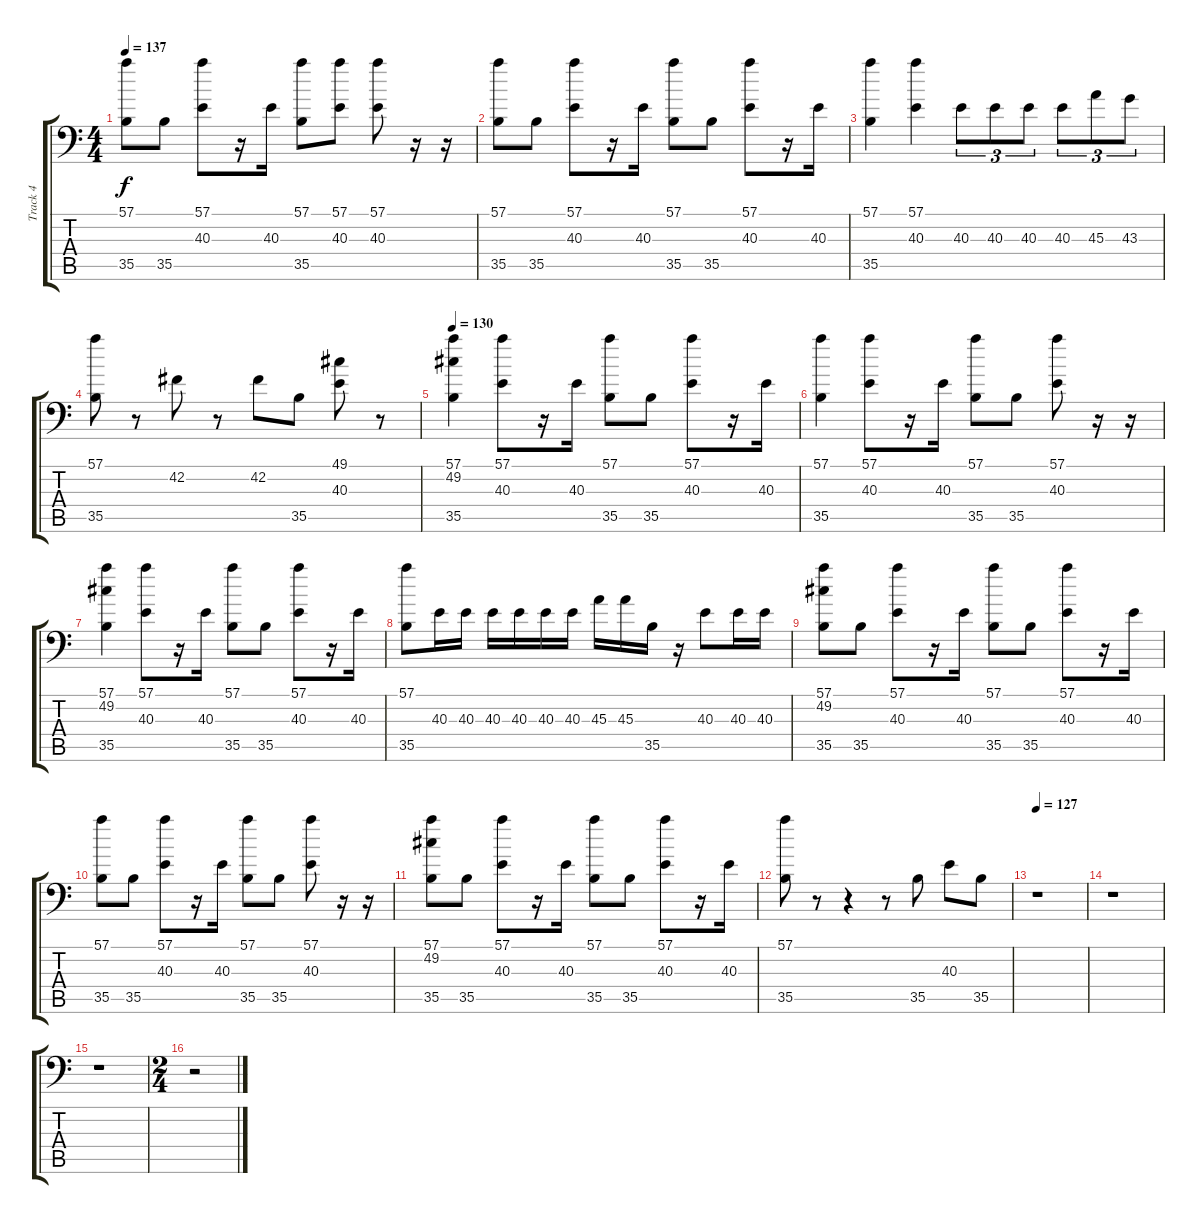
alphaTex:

\track ("Track 4" "Track 4") {instrument acousticgrandpiano}
\staff {score tabs}
\tuning (C-1 C-1 C-1 C-1 C-1 C-1) {hide}
\ts (4 4)
\tempo 137
\clef f4
\ks c
(57.1 35.5).8{dy f} 35.5.8 (57.1 40.3).8 r.16 40.3.16 (57.1 35.5).8 (57.1 40.3).8 (57.1 40.3).8 r.16 r.16 |
(57.1 35.5).8 35.5.8 (57.1 40.3).8 r.16 40.3.16 (57.1 35.5).8 35.5.8 (57.1 40.3).8 r.16 40.3.16 |
(57.1 35.5).4 (57.1 40.3).4 40.3.8{tu (3 2)} 40.3.8{tu (3 2)} 40.3.8{tu (3 2)} 40.3.8{tu (3 2)} 45.3.8{tu (3 2)} 43.3.8{tu (3 2)} |
(57.1 35.5).8 r.8 42.2.8 r.8 42.2.8 35.5.8 (49.1 40.3).8 r.8 |
\tempo 130
(57.1 49.2 35.5).4 (57.1 40.3).8 r.16 40.3.16 (57.1 35.5).8 35.5.8 (57.1 40.3).8 r.16 40.3.16 |
(57.1 35.5).4 (57.1 40.3).8 r.16 40.3.16 (57.1 35.5).8 35.5.8 (57.1 40.3).8 r.16 r.16 |
(57.1 49.2 35.5).4 (57.1 40.3).8 r.16 40.3.16 (57.1 35.5).8 35.5.8 (57.1 40.3).8 r.16 40.3.16 |
(57.1 35.5).8 40.3.16 40.3.16 40.3.16 40.3.16 40.3.16 40.3.16 45.3.16 45.3.16 35.5.16 r.16 40.3.8 40.3.16 40.3.16 |
(57.1 49.2 35.5).8 35.5.8 (57.1 40.3).8 r.16 40.3.16 (57.1 35.5).8 35.5.8 (57.1 40.3).8 r.16 40.3.16 |
(57.1 35.5).8 35.5.8 (57.1 40.3).8 r.16 40.3.16 (57.1 35.5).8 35.5.8 (57.1 40.3).8 r.16 r.16 |
(57.1 49.2 35.5).8 35.5.8 (57.1 40.3).8 r.16 40.3.16 (57.1 35.5).8 35.5.8 (57.1 40.3).8 r.16 40.3.16 |
(57.1 35.5).8 r.8 r.4 r.8 35.5.8 40.3.8 35.5.8 |
\tempo 127
r.1 |
r.1 |
r.1 |
\ts (2 4)
r.2
